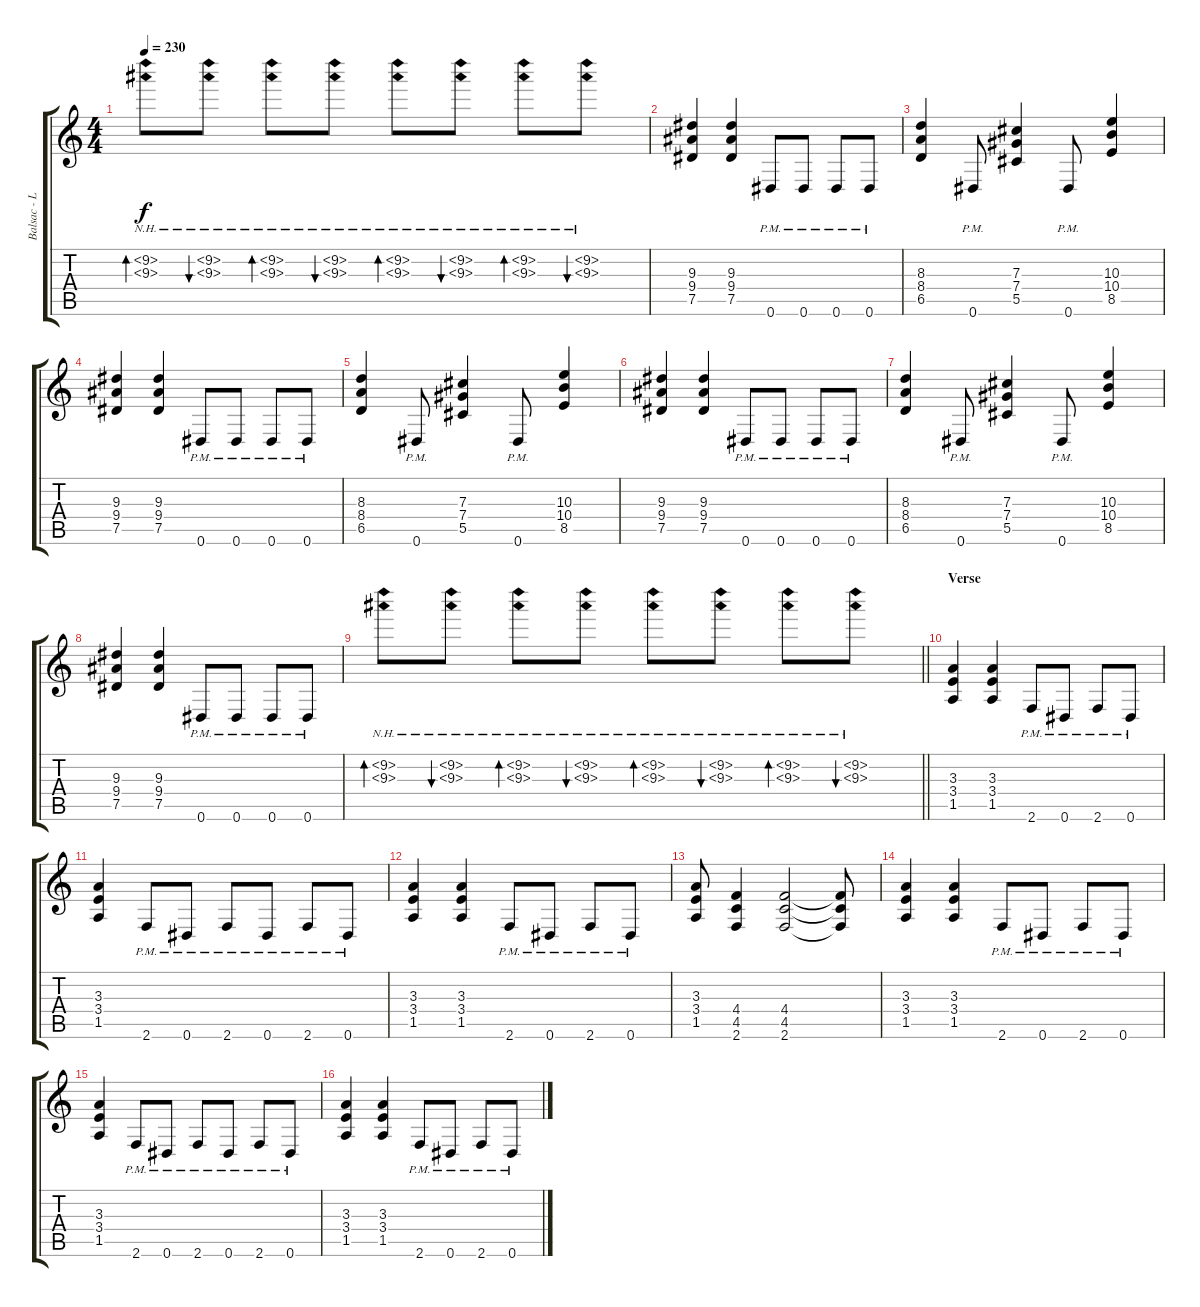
\track ("Balsac - Lead" "Balsac - L") {instrument overdrivenguitar}
\staff {score tabs}
\tuning (Eb4 Bb3 Gb3 Db3 Ab2 Eb2) {hide}
\ts (4 4)
\tempo 230
\clef g2
\ks c
(9.2{nh} 9.3{nh}).8{bd 120 dy f} (9.2{nh} 9.3{nh}).8{bu 120} (9.2{nh} 9.3{nh}).8{bd 120} (9.2{nh} 9.3{nh}).8{bu 120} (9.2{nh} 9.3{nh}).8{bd 120} (9.2{nh} 9.3{nh}).8{bu 120} (9.2{nh} 9.3{nh}).8{bd 120} (9.2{nh} 9.3{nh}).8{bu 120} |
(9.3 9.4 7.5).4 (9.3 9.4 7.5).4 0.6{pm}.8 0.6{pm}.8 0.6{pm}.8 0.6{pm}.8 |
(8.3 8.4 6.5).4 0.6{pm}.8 (7.3 7.4 5.5).4 0.6{pm}.8 (10.3 10.4 8.5).4 |
(9.3 9.4 7.5).4 (9.3 9.4 7.5).4 0.6{pm}.8 0.6{pm}.8 0.6{pm}.8 0.6{pm}.8 |
(8.3 8.4 6.5).4 0.6{pm}.8 (7.3 7.4 5.5).4 0.6{pm}.8 (10.3 10.4 8.5).4 |
(9.3 9.4 7.5).4 (9.3 9.4 7.5).4 0.6{pm}.8 0.6{pm}.8 0.6{pm}.8 0.6{pm}.8 |
(8.3 8.4 6.5).4 0.6{pm}.8 (7.3 7.4 5.5).4 0.6{pm}.8 (10.3 10.4 8.5).4 |
(9.3 9.4 7.5).4 (9.3 9.4 7.5).4 0.6{pm}.8 0.6{pm}.8 0.6{pm}.8 0.6{pm}.8 |
\barLineRight lightlight
(9.2{nh} 9.3{nh}).8{bd 120} (9.2{nh} 9.3{nh}).8{bu 120} (9.2{nh} 9.3{nh}).8{bd 120} (9.2{nh} 9.3{nh}).8{bu 120} (9.2{nh} 9.3{nh}).8{bd 120} (9.2{nh} 9.3{nh}).8{bu 120} (9.2{nh} 9.3{nh}).8{bd 120} (9.2{nh} 9.3{nh}).8{bu 120} |
\section ("" "Verse")
(3.3 3.4 1.5).4 (3.3 3.4 1.5).4 2.6{pm}.8 0.6{pm}.8 2.6{pm}.8 0.6{pm}.8 |
(3.3 3.4 1.5).4 2.6{pm}.8 0.6{pm}.8 2.6{pm}.8 0.6{pm}.8 2.6{pm}.8 0.6{pm}.8 |
(3.3 3.4 1.5).4 (3.3 3.4 1.5).4 2.6{pm}.8 0.6{pm}.8 2.6{pm}.8 0.6{pm}.8 |
(3.3 3.4 1.5).8 (4.4 4.5 2.6).4 (4.4 4.5 2.6).2 (4.4{t} 4.5{t} 2.6{t}).8 |
(3.3 3.4 1.5).4 (3.3 3.4 1.5).4 2.6{pm}.8 0.6{pm}.8 2.6{pm}.8 0.6{pm}.8 |
(3.3 3.4 1.5).4 2.6{pm}.8 0.6{pm}.8 2.6{pm}.8 0.6{pm}.8 2.6{pm}.8 0.6{pm}.8 |
(3.3 3.4 1.5).4 (3.3 3.4 1.5).4 2.6{pm}.8 0.6{pm}.8 2.6{pm}.8 0.6{pm}.8
